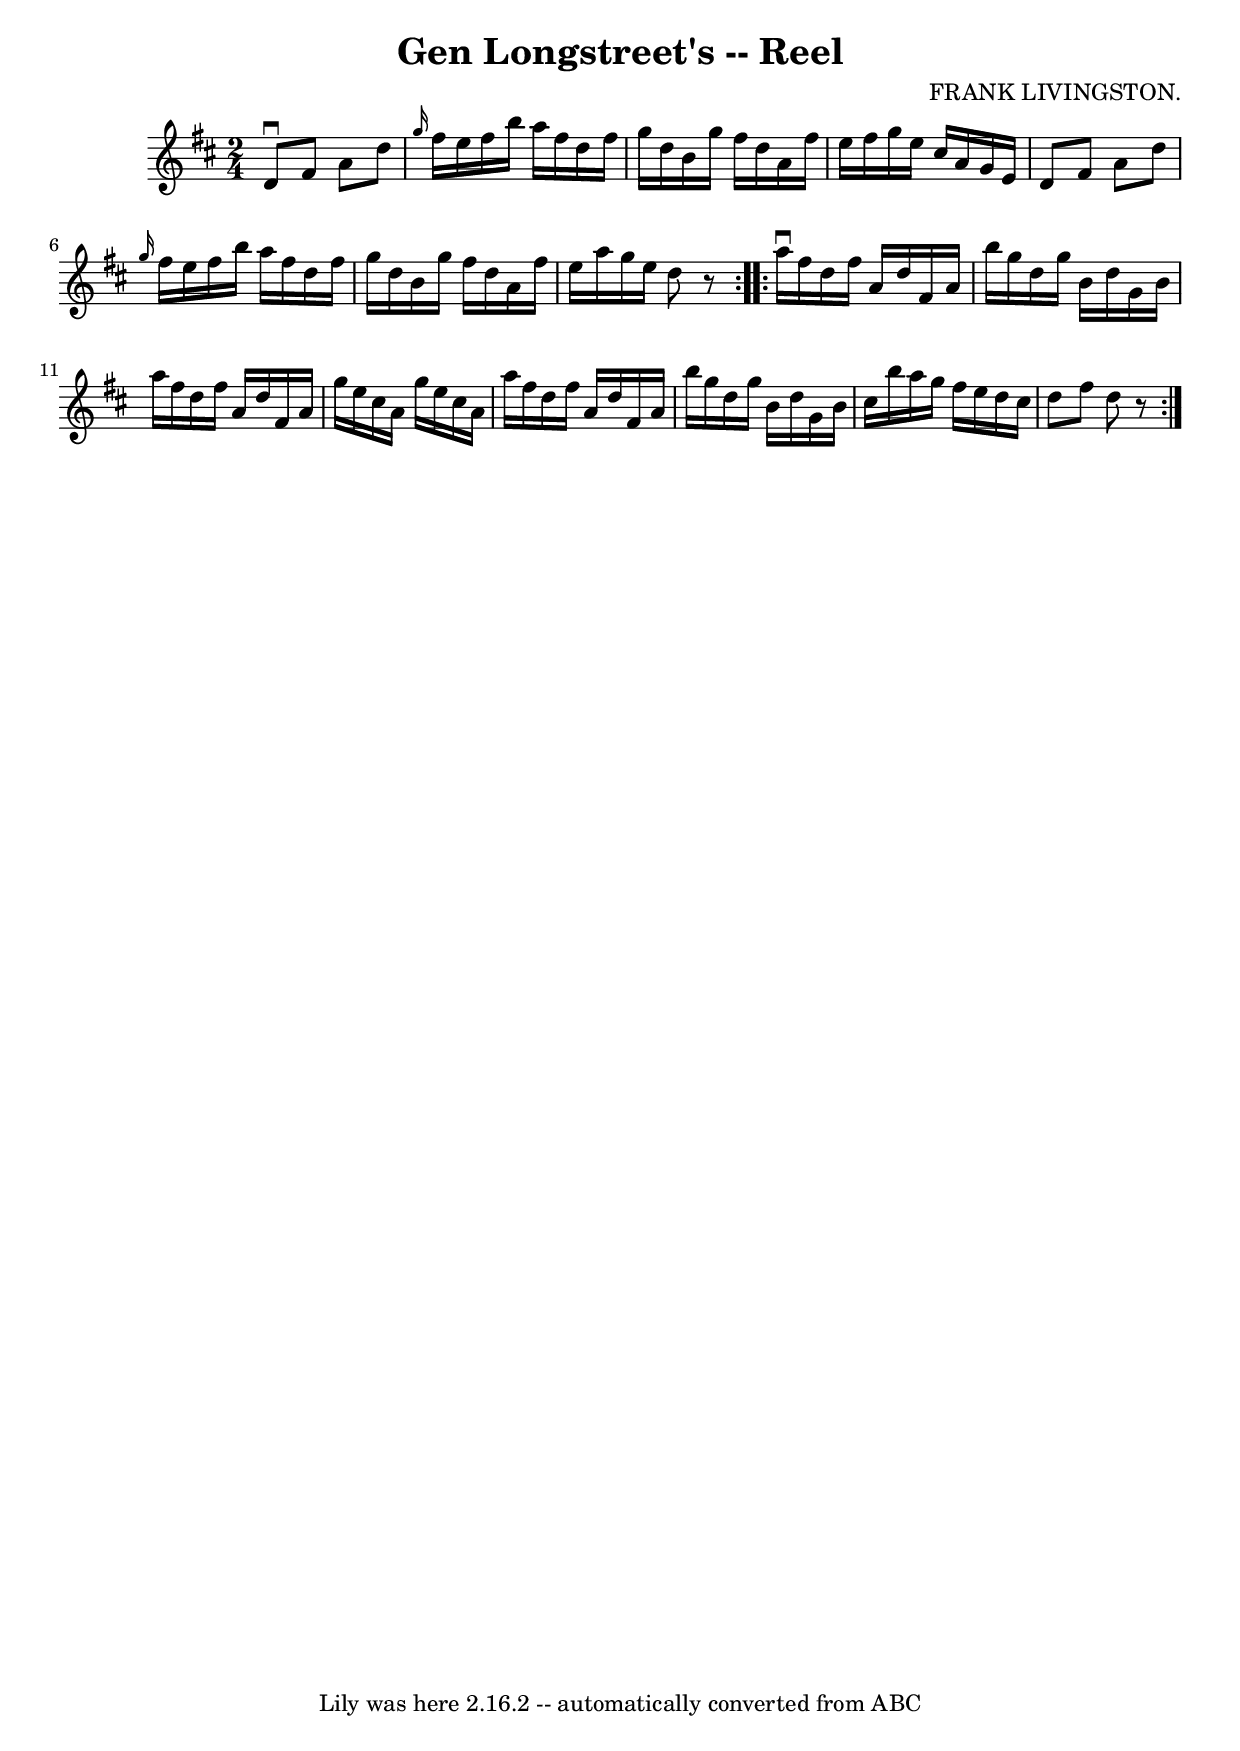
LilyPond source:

\version "2.16.2"
\include "Mammoth.ily"
\header {
  %% book = "Ryan's Mammoth Collection"
 composer = "FRANK LIVINGSTON."
 crossRefNumber = "1"
 footnotes = "\\\\318"
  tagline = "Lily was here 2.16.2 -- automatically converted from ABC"
  title = "Gen Longstreet's -- Reel"

}
voicedefault =  {



  \repeat volta 2 {

    \time 2/4 
    \key d \major d'8^\downbow fs'8 a'8 d''8     |
    
    \grace { g''16  
	   } fs''16 e''16 fs''16 b''16 a''16 fs''16 d''16 fs''16     |
 g''16 d''16 b'16 g''16 fs''16 d''16 a'16 fs''16     |
 e''16 fs''16 g''16 e''16 cs''16 a'16 g'16 e'16     |
 d'8 fs'8 a'8 d''8     |
    \grace { g''16  
	   } fs''16 e''16 fs''16 b''16 a''16 fs''16 d''16 fs''16     |
 g''16 d''16 b'16 g''16 fs''16 d''16 a'16 fs''16     |
 e''16 a''16 g''16    
 e''16 d''8    r8   
  }     
  \repeat volta 2 {
 a''16^\downbow fs''16 d''16 fs''16 a'16 d''16 fs'16 a'16     |
 b''16 g''16 d''16 g''16 b'16 d''16 g'16 b'16     |
 a''16 fs''16 d''16 fs''16 a'16 d''16 fs'16 a'16     |
 g''16 e''16 cs''16 a'16 g''16 e''16 cs''16 a'16      |
 a''16 fs''16 d''16 fs''16 a'16 d''16 fs'16 a'16     |
 b''16 g''16 d''16 g''16 b'16 d''16 g'16 b'16     |
 cs''16 b''16 a''16 g''16 fs''16 e''16 d''16 cs''16     |
 d''8 fs''8 d''8    r8   
  }   

}

\score{
  <<

    \context Staff="default"
    {
      \voicedefault 
      
    }

  >>
  \layout {
    
  }
  \midi {
  }

}
